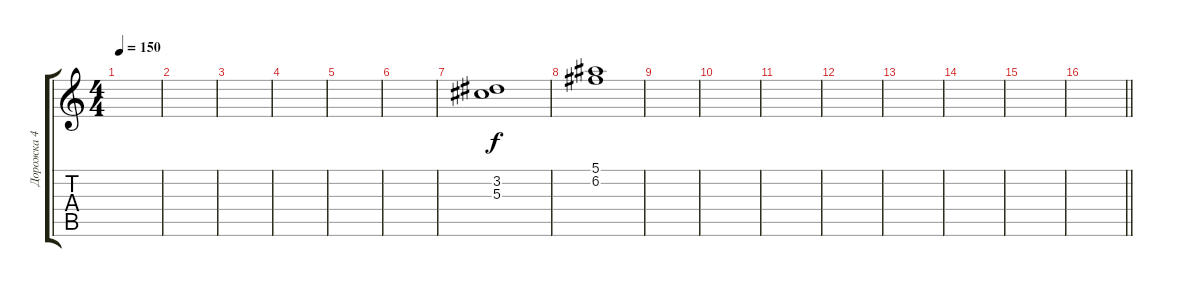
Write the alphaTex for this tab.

\track ("Дорожка 4" "Дорожка 4") {instrument distortionguitar}
\staff {score tabs}
\tuning (F4 C4 Ab3 Eb3 Bb2 Eb2) {hide}
\ts (4 4)
\tempo 150
\clef g2
\ks c
|
|
|
|
|
|
(3.2 5.3).1 |
(5.1 6.2).1 |
|
|
|
|
|
|
|
\barLineRight lightlight
